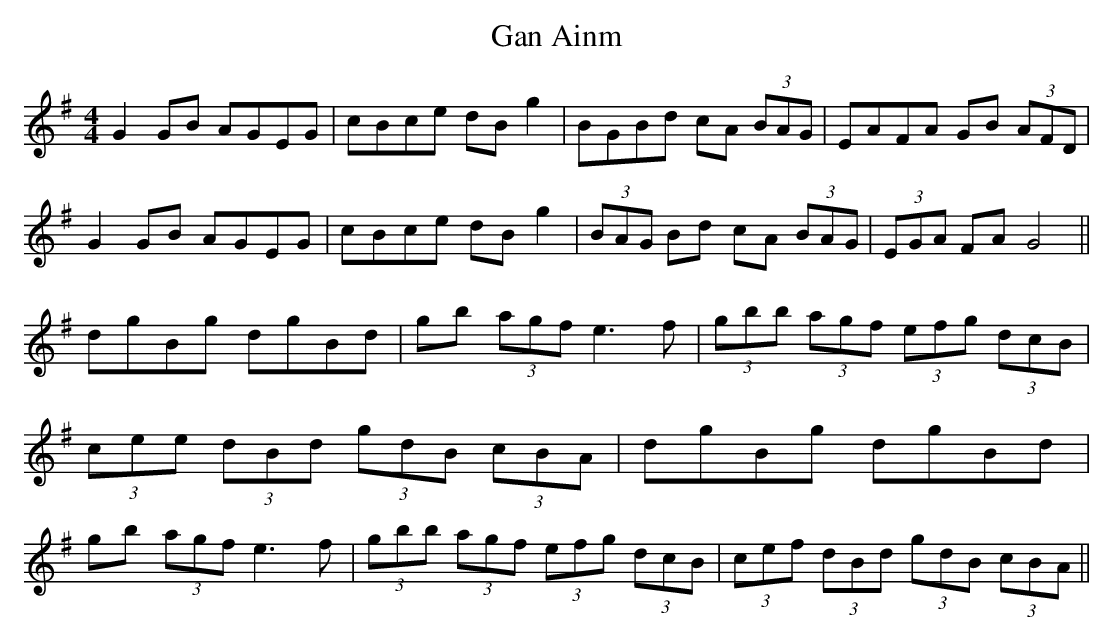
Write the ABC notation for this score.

X:1
T:Gan Ainm
M:4/4
L:1/8
K:G
G2GB AGEG|cBce dBg2|BGBd cA (3BAG|EAFA GB (3AFD|\
G2GB AGEG|cBce dBg2|(3BAG Bd cA (3BAG|(3EGA FA G4||\
dgBg dgBd|gb (3agf e3f|(3gbb (3agf (3efg (3dcB|(3cee (3dBd (3gdB (3cBA|\
dgBg dgBd|gb (3agf e3f|(3gbb (3agf (3efg (3dcB|(3cef (3dBd (3gdB (3cBA||
